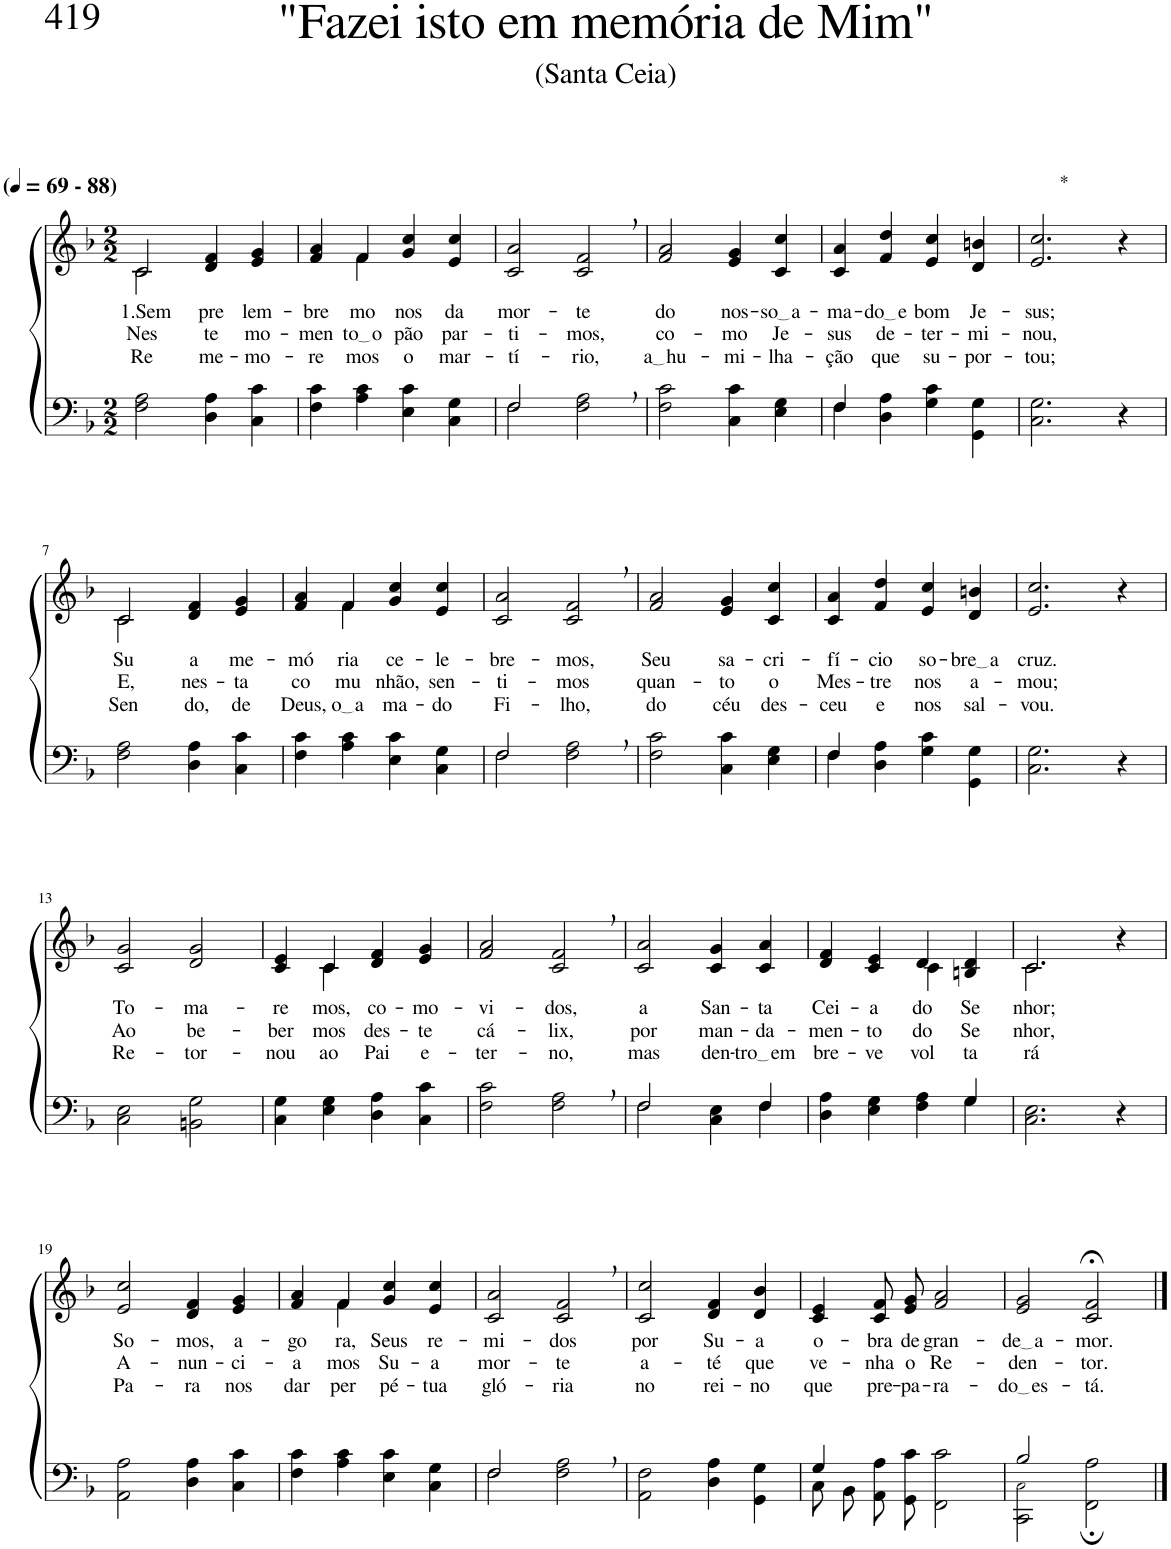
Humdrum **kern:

**kern	**kern	**text	**text	**text
*part2	*part1	*part1	*part1	*part1
*staff2	*staff1	*staff1	*staff1	*staff1
*I"Parte III e IV	*I"Parte I e II	*	*	*
*clefF4	*clefG2	*	*	*
*Trd-1c-2	*Trd-1c-2	*	*	*
*k[b-]	*k[b-]	*	*	*
*M2/2	*M2/2	*	*	*
*MM69	*MM69	*	*	*
=1	=1	=1	=1	=1
*	*^	*	*	*
!	!LO:TX:a:B:t=(	!	!	!	!
!	!LO:TX:a:B:t=- 88)	!	!	!	!
!	!	!	!LO:LY:b	!LO:LY:b	!LO:LY:b
2F\ 2A\	2c/	2c\	1.Sem-	Nes-	Re-
!	!	!	!LO:LY:b	!LO:LY:b	!LO:LY:b
4D\ 4A\	4d/ 4f/	2ryy	-pre	-te	-me-
!	!	!	!LO:LY:b	!LO:LY:b	!LO:LY:b
4C\ 4c\	4e/ 4g/	.	lem-	mo-	-mo-
=2	=2	=2	=2	=2	=2
!	!	!	!LO:LY:b	!LO:LY:b	!LO:LY:b
4F\ 4c\	4f/ 4a/	4ryy	-bre-	-men-	-re-
!	!	!	!LO:LY:b	!LO:LY:b	!LO:LY:b
4A\ 4c\	4f/	4f\	-mo-	to o	-mos
!	!	!	!LO:LY:b	!LO:LY:b	!LO:LY:b
4E\ 4c\	4g/ 4cc/	2ryy	-nos	pão	o
!	!	!	!LO:LY:b	!LO:LY:b	!LO:LY:b
4C\ 4G\	4e/ 4cc/	.	da	par-	mar-
*	*v	*v	*	*	*
=3	=3	=3	=3	=3
*^	*	*	*	*
!	!	!	!LO:LY:b	!LO:LY:b	!LO:LY:b
2F\	2F/	2c/ 2a/	mor-	-ti-	-tí-
!	!	!	!LO:LY:b	!LO:LY:b	!LO:LY:b
2F\, 2A\,	2ryy	2c/, 2f/,	-te	-mos,	-rio,
=4	=4	=4	=4	=4	=4
!	!	!	!LO:LY:b	!LO:LY:b	!LO:LY:b
*v	*v	*	*	*	*
2F\ 2c\	2f/ 2a/	do	co-	a hu
!	!	!LO:LY:b	!LO:LY:b	!LO:LY:b
4C\ 4c\	4e/ 4g/	nos-	-mo	-mi-
!	!	!LO:LY:b	!LO:LY:b	!LO:LY:b
4E\ 4G\	4c/ 4cc/	so a	Je-	-lha-
=5	=5	=5	=5	=5
*^	*	*	*	*
!	!	!	!LO:LY:b	!LO:LY:b	!LO:LY:b
4F\	4F/	4c/ 4a/	-ma-	-sus	-ção
!	!	!	!LO:LY:b	!LO:LY:b	!LO:LY:b
4D\ 4A\	2.ryy	4f/ 4dd/	do e	de-	que
!	!	!	!LO:LY:b	!LO:LY:b	!LO:LY:b
4G\ 4c\	.	4e/ 4cc/	bom	-ter-	su-
!	!	!	!LO:LY:b	!LO:LY:b	!LO:LY:b
4GG\ 4G\	.	4d/ 4bn/	Je-	-mi-	-por-
*v	*v	*	*	*	*
=6	=6	=6	=6	=6
!	!LO:TX:a:t=*	!	!	!
!	!	!LO:LY:b	!LO:LY:b	!LO:LY:b
2.C\ 2.G\	2.e/ 2.cc/	-sus;	-nou,	-tou;
4r	4r	.	.	.
!!LO:LB:g=z
=7	=7	=7	=7	=7
*	*^	*	*	*
!	!	!	!LO:LY:b	!LO:LY:b	!LO:LY:b
2F\ 2A\	2c/	2c\	Su-	E,	Sen-
!	!	!	!LO:LY:b	!LO:LY:b	!LO:LY:b
4D\ 4A\	4d/ 4f/	2ryy	-a	nes-	-do,
!	!	!	!LO:LY:b	!LO:LY:b	!LO:LY:b
4C\ 4c\	4e/ 4g/	.	me-	-ta	de
=8	=8	=8	=8	=8	=8
!	!	!	!LO:LY:b	!LO:LY:b	!LO:LY:b
4F\ 4c\	4f/ 4a/	4ryy	-mó-	co-	Deus,
!	!	!	!LO:LY:b	!LO:LY:b	!LO:LY:b
4A\ 4c\	4f/	4f\	-ria	-mu-	o a
!	!	!	!LO:LY:b	!LO:LY:b	!LO:LY:b
4E\ 4c\	4g/ 4cc/	2ryy	ce-	-nhão,	-ma-
!	!	!	!LO:LY:b	!LO:LY:b	!LO:LY:b
4C\ 4G\	4e/ 4cc/	.	-le-	sen-	-do
*	*v	*v	*	*	*
=9	=9	=9	=9	=9
*^	*	*	*	*
!	!	!	!LO:LY:b	!LO:LY:b	!LO:LY:b
2F\	2F/	2c/ 2a/	-bre-	-ti-	Fi-
!	!	!	!LO:LY:b	!LO:LY:b	!LO:LY:b
2F\, 2A\,	2ryy	2c/, 2f/,	-mos,	-mos	-lho,
=10	=10	=10	=10	=10	=10
!	!	!	!LO:LY:b	!LO:LY:b	!LO:LY:b
*v	*v	*	*	*	*
2F\ 2c\	2f/ 2a/	Seu	quan-	do
!	!	!LO:LY:b	!LO:LY:b	!LO:LY:b
4C\ 4c\	4e/ 4g/	sa-	-to	céu
!	!	!LO:LY:b	!LO:LY:b	!LO:LY:b
4E\ 4G\	4c/ 4cc/	-cri-	o	des-
=11	=11	=11	=11	=11
*^	*	*	*	*
!	!	!	!LO:LY:b	!LO:LY:b	!LO:LY:b
4F/	4F\	4c/ 4a/	-fí-	Mes-	-ceu
!	!	!	!LO:LY:b	!LO:LY:b	!LO:LY:b
2.ryy	4D\ 4A\	4f/ 4dd/	-cio	-tre	e
!	!	!	!LO:LY:b	!LO:LY:b	!LO:LY:b
.	4G\ 4c\	4e/ 4cc/	so-	nos	nos
!	!	!	!LO:LY:b	!LO:LY:b	!LO:LY:b
.	4GG\ 4G\	4d/ 4bn/	bre a	a-	sal-
=12	=12	=12	=12	=12	=12
!	!	!	!LO:LY:b	!LO:LY:b	!LO:LY:b
*v	*v	*	*	*	*
2.C\ 2.G\	2.e/ 2.cc/	cruz.	-mou;	-vou.
4r	4r	.	.	.
!!LO:LB:g=z
=13	=13	=13	=13	=13
!	!	!LO:LY:b	!LO:LY:b	!LO:LY:b
2C\ 2E\	2c/ 2g/	To-	Ao	Re-
!	!	!LO:LY:b	!LO:LY:b	!LO:LY:b
2BBn\ 2G\	2d/ 2g/	-ma-	be-	-tor-
=14	=14	=14	=14	=14
!	!	!LO:LY:b	!LO:LY:b	!LO:LY:b
*	*^	*	*	*
4C\ 4G\	4c/ 4e/	4ryy	-re-	-ber-	-nou
!	!	!	!LO:LY:b	!LO:LY:b	!LO:LY:b
4E\ 4G\	4c/	4c\	-mos,	-mos	ao
!	!	!	!LO:LY:b	!LO:LY:b	!LO:LY:b
4D\ 4A\	4d/ 4f/	2ryy	co-	des-	Pai
!	!	!	!LO:LY:b	!LO:LY:b	!LO:LY:b
4C\ 4c\	4e/ 4g/	.	-mo-	-te	e-
*	*v	*v	*	*	*
=15	=15	=15	=15	=15
!	!	!LO:LY:b	!LO:LY:b	!LO:LY:b
2F\ 2c\	2f/ 2a/	-vi-	cá-	-ter-
!	!	!LO:LY:b	!LO:LY:b	!LO:LY:b
2F\, 2A\,	2c/, 2f/,	-dos,	-lix,	-no,
=16	=16	=16	=16	=16
*^	*	*	*	*
!	!	!	!LO:LY:b	!LO:LY:b	!LO:LY:b
2F/	2F\	2c/ 2a/	a	por	mas
!	!	!	!LO:LY:b	!LO:LY:b	!LO:LY:b
4ryy	4C\ 4E\	4c/ 4g/	San-	man-	den-
!	!	!	!LO:LY:b	!LO:LY:b	!LO:LY:b
4F/	4F\	4c/ 4a/	-ta	-da-	tro em
=17	=17	=17	=17	=17	=17
!	!	!	!LO:LY:b	!LO:LY:b	!LO:LY:b
*	*	*^	*	*	*
2.ryy	4D\ 4A\	4d/ 4f/	2ryy	Cei-	-men-	bre-
!	!	!	!	!LO:LY:b	!LO:LY:b	!LO:LY:b
.	4E\ 4G\	4c/ 4e/	.	-a	-to	-ve
!	!	!	!	!LO:LY:b	!LO:LY:b	!LO:LY:b
.	4F\ 4A\	4d/	4c\	do	do	vol-
!	!	!	!	!LO:LY:b	!LO:LY:b	!LO:LY:b
4G/	4G\	4Bn/ 4d/	4ryy	Se-	Se-	-ta-
=18	=18	=18	=18	=18	=18	=18
!	!	!	!	!LO:LY:b	!LO:LY:b	!LO:LY:b
*v	*v	*	*	*	*	*
2.C\ 2.E\	2.c/	2.c\	-nhor;	-nhor,	-rá
4r	4r	4ryy	.	.	.
!!LO:LB:g=z
=19	=19	=19	=19	=19	=19
!	!	!	!LO:LY:b	!LO:LY:b	!LO:LY:b
*	*v	*v	*	*	*
2AA\ 2A\	2e/ 2cc/	So-	A-	Pa-
!	!	!LO:LY:b	!LO:LY:b	!LO:LY:b
4D\ 4A\	4d/ 4f/	-mos,	-nun-	-ra
!	!	!LO:LY:b	!LO:LY:b	!LO:LY:b
4C\ 4c\	4e/ 4g/	a-	-ci-	nos
=20	=20	=20	=20	=20
!	!	!LO:LY:b	!LO:LY:b	!LO:LY:b
*	*^	*	*	*
4F\ 4c\	4f/ 4a/	4ryy	-go-	-a-	dar
!	!	!	!LO:LY:b	!LO:LY:b	!LO:LY:b
4A\ 4c\	4f/	4f\	-ra,	-mos	per-
!	!	!	!LO:LY:b	!LO:LY:b	!LO:LY:b
4E\ 4c\	4g/ 4cc/	2ryy	Seus	Su-	-pé-
!	!	!	!LO:LY:b	!LO:LY:b	!LO:LY:b
4C\ 4G\	4e/ 4cc/	.	re-	-a	-tua
*	*v	*v	*	*	*
=21	=21	=21	=21	=21
*^	*	*	*	*
!	!	!	!LO:LY:b	!LO:LY:b	!LO:LY:b
2F\	2F/	2c/ 2a/	-mi-	mor-	gló-
!	!	!	!LO:LY:b	!LO:LY:b	!LO:LY:b
2F\, 2A\,	2ryy	2c/, 2f/,	-dos	-te	-ria
=22	=22	=22	=22	=22	=22
!	!	!	!LO:LY:b	!LO:LY:b	!LO:LY:b
*v	*v	*	*	*	*
2AA\ 2F\	2c/ 2cc/	por	a-	no
!	!	!LO:LY:b	!LO:LY:b	!LO:LY:b
4D\ 4A\	4d/ 4f/	Su-	-té	rei-
!	!	!LO:LY:b	!LO:LY:b	!LO:LY:b
4GG\ 4G\	4d/ 4b-/	-a	que	-no
=23	=23	=23	=23	=23
*^	*	*	*	*
!	!	!	!LO:LY:b	!LO:LY:b	!LO:LY:b
4G/	8C\L	4c/ 4e/	o-	ve-	que
.	8BB-\	.	.	.	.
!	!	!	!LO:LY:b	!LO:LY:b	!LO:LY:b
2.ryy	8AA\ 8A\	8c/ 8f/L	-bra	-nha	pre-
!	!	!	!LO:LY:b	!LO:LY:b	!LO:LY:b
.	8GG\ 8c\J	8e/ 8g/J	de	o	-pa-
!	!	!	!LO:LY:b	!LO:LY:b	!LO:LY:b
.	2FF\ 2c\	2f/ 2a/	gran-	Re-	-ra-
=24	=24	=24	=24	=24	=24
!	!	!	!LO:LY:b	!LO:LY:b	!LO:LY:b
2B-/	2CC\ 2C!\	2e/ 2g/	de a	-den-	do es
!	!	!	!LO:LY:b	!LO:LY:b	!LO:LY:b
2ryy	2FF\; 2A\;	2c/;< 2f/;<	-mor.	-tor.	-tá.
*v	*v	*	*	*	*
==	==	==	==	==
*-	*-	*-	*-	*-
